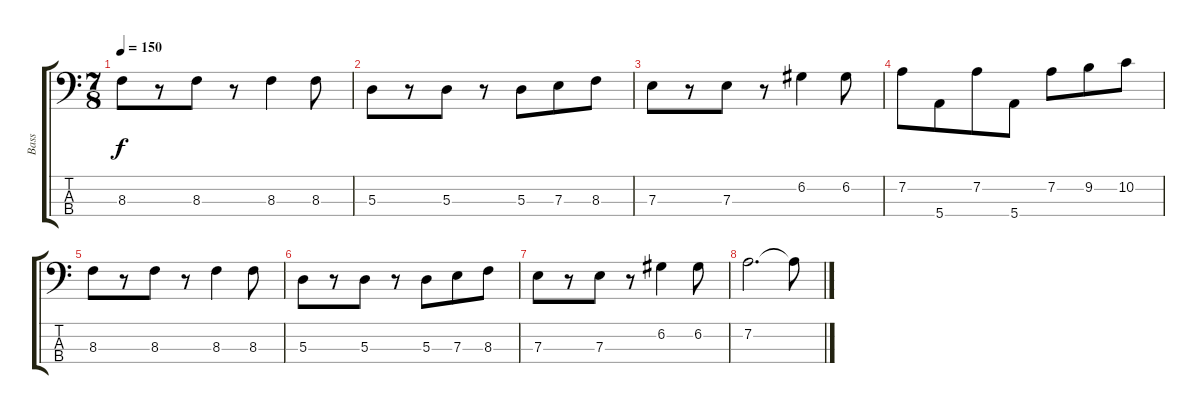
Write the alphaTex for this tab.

\track ("Bass" "Bass") {instrument electricbassfinger}
\staff {score tabs}
\tuning (G2 D2 A1 E1) {hide}
\ts (7 8)
\tempo 150
\clef f4
\ks c
8.3.8{dy f} r.8 8.3.8 r.8 8.3.4 8.3.8 |
5.3.8 r.8 5.3.8 r.8 5.3.8 7.3.8 8.3.8 |
7.3.8 r.8 7.3.8 r.8 6.2.4 6.2.8 |
7.2.8 5.4.8 7.2.8 5.4.8 7.2.8 9.2.8 10.2.8 |
8.3.8 r.8 8.3.8 r.8 8.3.4 8.3.8 |
5.3.8 r.8 5.3.8 r.8 5.3.8 7.3.8 8.3.8 |
7.3.8 r.8 7.3.8 r.8 6.2.4 6.2.8 |
7.2.2{d} 7.2{t}.8
